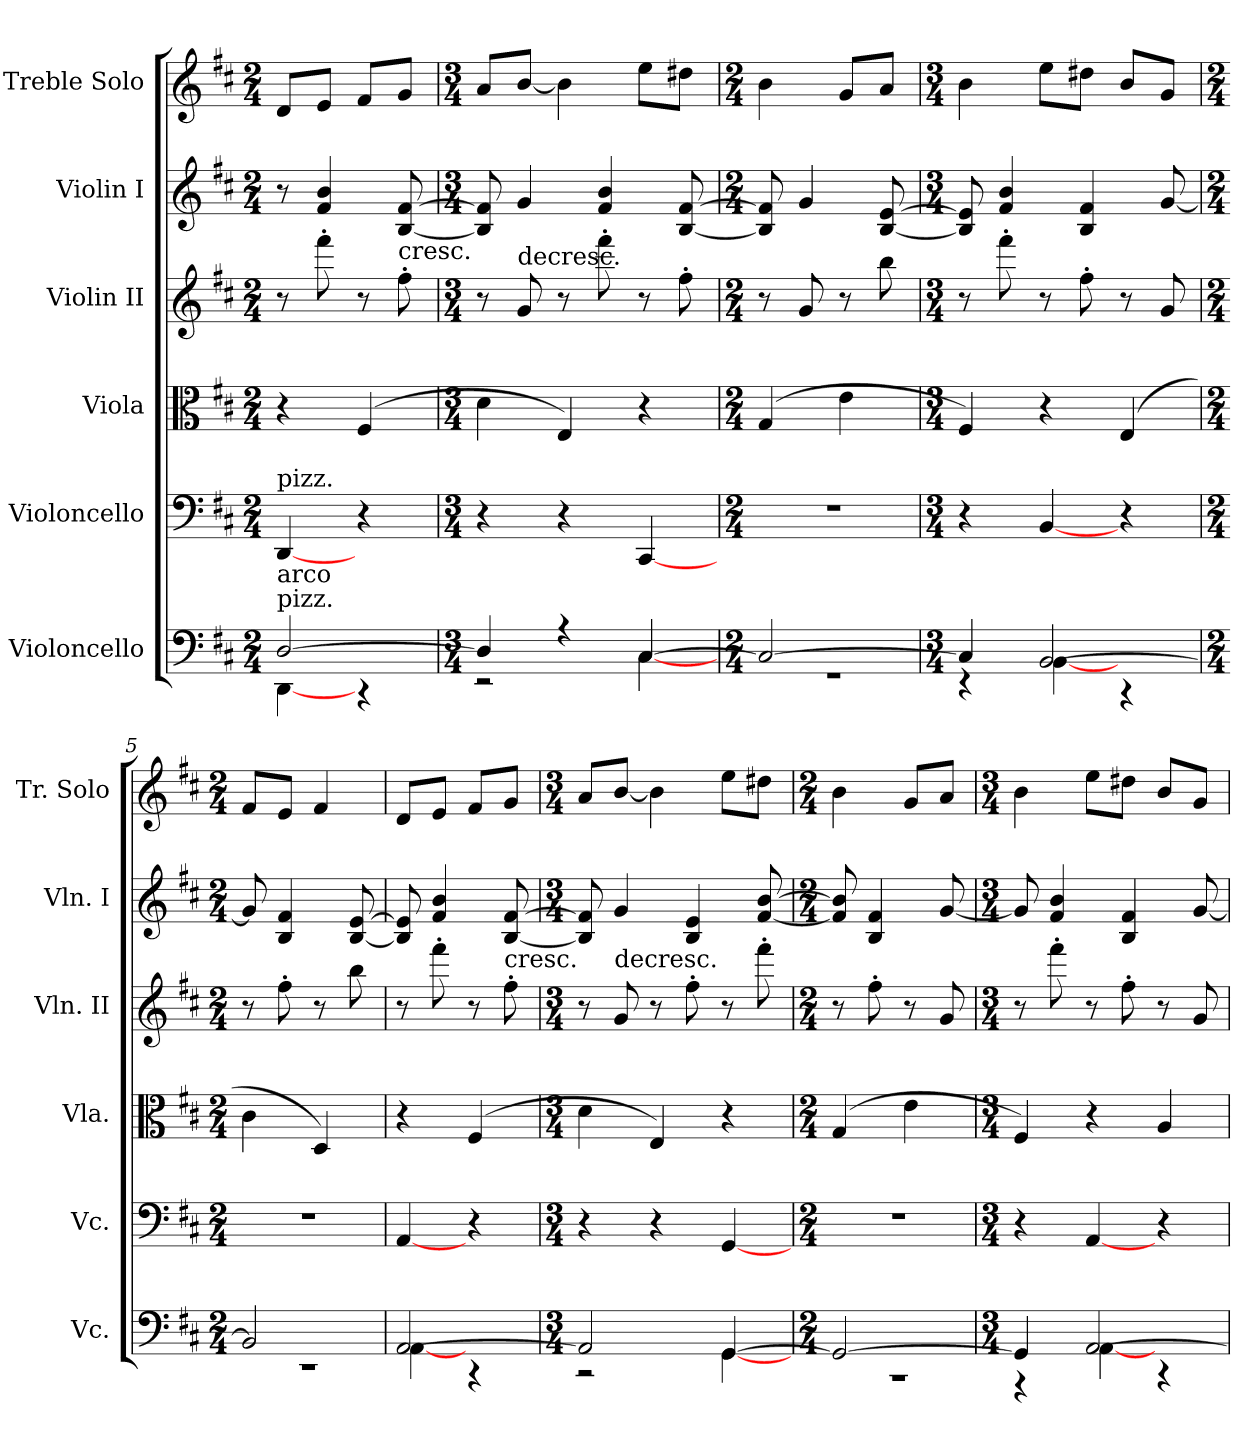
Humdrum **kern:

**kern	**kern	**kern	**kern	**kern	**kern
*part6	*part5	*part4	*part3	*part2	*part1
*staff6	*staff5	*staff4	*staff3	*staff2	*staff1
*I"Violoncello	*I"Violoncello	*I"Viola	*I"Violin II	*I"Violin I	*I"Treble Solo
*I'Vc.	*I'Vc.	*I'Vla.	*I'Vln. II	*I'Vln. I	*I'Tr. Solo
*clefF4	*clefF4	*clefC3	*clefG2	*clefG2	*clefG2
*k[f#c#]	*k[f#c#]	*k[f#c#]	*k[f#c#]	*k[f#c#]	*k[f#c#]
*D:	*D:	*D:	*D:	*D:	*D:
*M2/4	*M2/4	*M2/4	*M2/4	*M2/4	*M2/4
=1	=1	=1	=1	=1	=1
*^	*	*	*	*	*
!	!	!LO:TX:a:t=pizz.	!	!	!	!
!LO:TX:a:t=pizz.	!	!	!	!	!	!
!LO:TX:a:t=arco	!	!	!	!	!	!
[2D	[4DD	[4DD	4r	8r	8r	8dL
.	.	.	.	8fff#'	4f# 4b	8eJ
.	4r	4r	(4F#	8r	.	8f#L
!	!	!	!	!LO:TX:t=cresc.	!	!
.	.	.	.	8ff#'	[8B [8f#	8gJ
=2	=2	=2	=2	=2	=2	=2
*M3/4	*	*M3/4	*M3/4	*M3/4	*M3/4	*M3/4
4D]	2r	4r	4d	8r	8B] 8f#]	8aL
!	!	!	!	!LO:TX:t=decresc.	!	!
.	.	.	.	8g	4g	[8bJ
4r	.	4r	4E)	8r	.	4b]
.	.	.	.	8fff#'	4f# 4b	.
[4C#	[4C#	[4CC#	4r	8r	.	8eeL
.	.	.	.	8ff#'	[8B [8f#	8dd#XJ
=3	=3	=3	=3	=3	=3	=3
*M2/4	*	*M2/4	*M2/4	*M2/4	*M2/4	*M2/4
2C#_	2r	2r	(4G	8r	8B] 8f#]	4b
.	.	.	.	8g	4g	.
.	.	.	4e	8r	.	8gL
.	.	.	.	8bb	[8B [8e	8aJ
=4	=4	=4	=4	=4	=4	=4
*M3/4	*	*M3/4	*M3/4	*M3/4	*M3/4	*M3/4
4C#]	4r	4r	4F#)	8r	8B] 8e]	4b
.	.	.	.	8fff#'	4f# 4b	.
[2BB	[4BB	[4BB	4r	8r	.	8eeL
.	.	.	.	8ff#'	4B 4f#	8dd#XJ
.	4r	4r	(4E	8r	.	8bL
.	.	.	.	8g	[8g	8gJ
=5	=5	=5	=5	=5	=5	=5
*M2/4	*	*M2/4	*M2/4	*M2/4	*M2/4	*M2/4
2BB]	2r	2r	4c#	8r	8g]	8f#L
.	.	.	.	8ff#'	4B 4f#	8eJ
.	.	.	4D)	8r	.	4f#
.	.	.	.	8bb	[8B [8e	.
=6	=6	=6	=6	=6	=6	=6
[2AA	[4AA	[4AA	4r	8r	8B] 8e]	8dL
.	.	.	.	8fff#'	4f# 4b	8eJ
.	4r	4r	(4F#	8r	.	8f#L
!	!	!	!	!LO:TX:t=cresc.	!	!
.	.	.	.	8ff#'	[8B [8f#	8gJ
=7	=7	=7	=7	=7	=7	=7
*M3/4	*	*M3/4	*M3/4	*M3/4	*M3/4	*M3/4
2AA]	2r	4r	4d	8r	8B] 8f#]	8aL
!	!	!	!	!LO:TX:t=decresc.	!	!
.	.	.	.	8g	4g	[8bJ
.	.	4r	4E)	8r	.	4b]
.	.	.	.	8ff#'	4B 4e	.
[4GG	[4GG	[4GG	4r	8r	.	8eeL
.	.	.	.	8fff#'	[8f# [8b	8dd#XJ
=8	=8	=8	=8	=8	=8	=8
*M2/4	*	*M2/4	*M2/4	*M2/4	*M2/4	*M2/4
2GG_	2r	2r	(4G	8r	8f#] 8b]	4b
.	.	.	.	8ff#'	4B 4f#	.
.	.	.	4e	8r	.	8gL
.	.	.	.	8g	[8g	8aJ
=9	=9	=9	=9	=9	=9	=9
*M3/4	*	*M3/4	*M3/4	*M3/4	*M3/4	*M3/4
4GG]	4r	4r	4F#)	8r	8g]	4b
.	.	.	.	8fff#'	4f# 4b	.
[2AA	[4AA	[4AA	4r	8r	.	8eeL
.	.	.	.	8ff#'	4B 4f#	8dd#XJ
.	4r	4r	4A	8r	.	8bL
.	.	.	.	8g	[8g	8gJ
*v	*v	*	*	*	*	*
=	=	=	=	=	=
*-	*-	*-	*-	*-	*-
